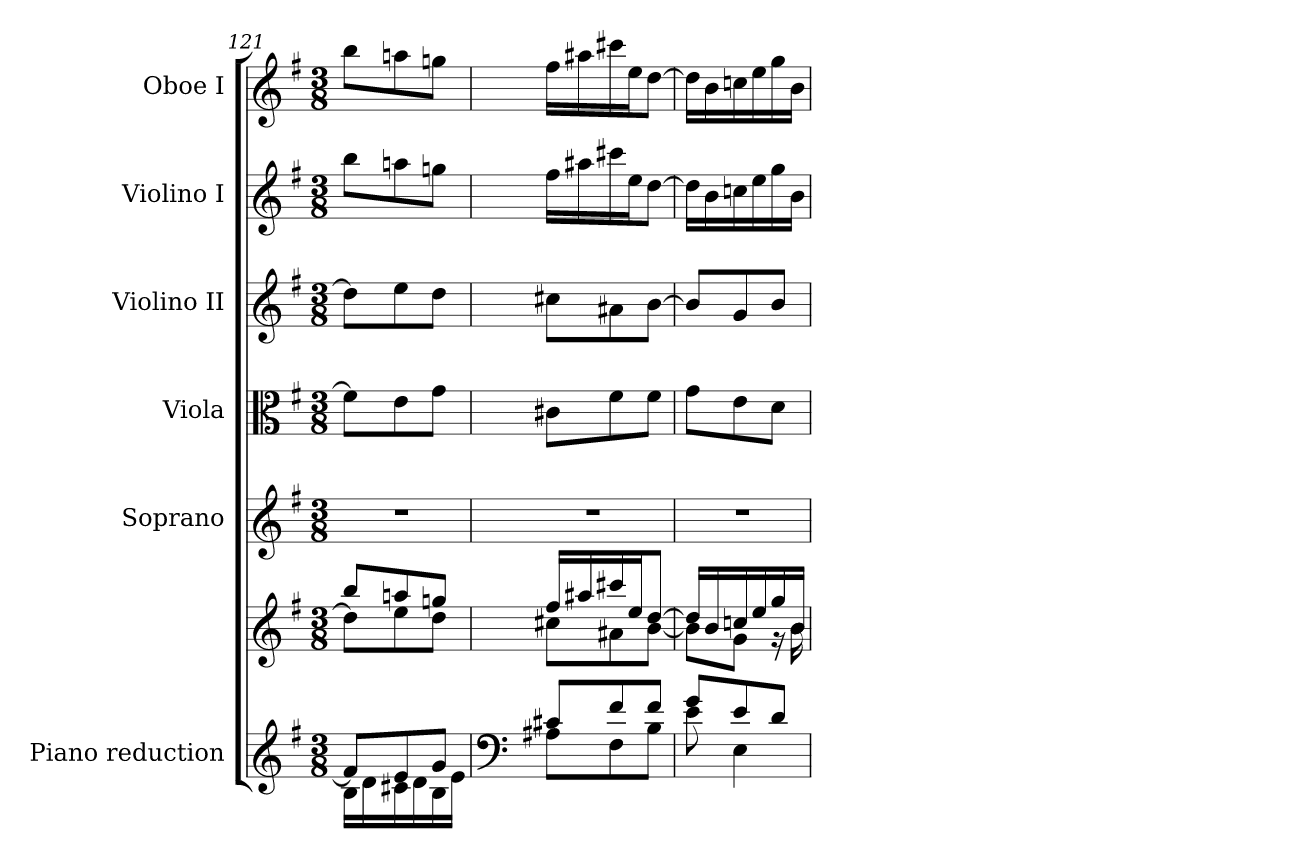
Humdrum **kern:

**kern	**kern	**kern	**kern	**kern	**kern	**kern
*part6	*part6	*part5	*part4	*part3	*part2	*part1
*staff7	*staff6	*staff5	*staff4	*staff3	*staff2	*staff1
*I"Piano reduction	*	*I"Soprano	*I"Viola	*I"Violino II	*I"Violino I	*I"Oboe I
*I'Pno	*	*	*I'Vla	*I'Vln	*I'Vln	*I'Ob
*clefG2	*clefG2	*clefG2	*clefC3	*clefG2	*clefG2	*clefG2
*k[f#]	*k[f#]	*k[f#]	*k[f#]	*k[f#]	*k[f#]	*k[f#]
*M3/8	*M3/8	*M3/8	*M3/8	*M3/8	*M3/8	*M3/8
=121	=121	=121	=121	=121	=121	=121
*^	*^	*	*	*	*	*
8f#/L]	16B\LL	8bb/L	8dd\L]	4.r	8f#\L]	8dd\L]	8bb\L	8bb\L
.	16d\	.	.	.	.	.	.	.
8e/	16c#X\	8aan/	8ee\	.	8e\	8ee\	8aan\	8aan\
.	16d\	.	.	.	.	.	.	.
8g/J	16B\	8ggn/J	8dd\J	.	8g\J	8dd\J	8ggn\J	8ggn\J
.	16e\JJ	.	.	.	.	.	.	.
=122	=122	=122	=122	=122	=122	=122	=122	=122
*clefF4	*	*	*	*	*	*	*	*
8c#X/L	8A#X\L	16ff#/LL	8cc#X\L	4.r	8c#X\L	8cc#X\L	16ff#\LL	16ff#\LL
.	.	16aa#X/	.	.	.	.	16aa#X\	16aa#X\
8f#/	8F#\	16ccc#X/	8a#X\	.	8f#\	8a#X\	16ccc#X\	16ccc#X\
.	.	16ee/J	.	.	.	.	16ee\J	16ee\J
8f#/J	8B\J	[8dd/J	[8b\J	.	8f#\J	[8b\J	[8dd\J	[8dd\J
!!LO:LB:g=z
=123	=123	=123	=123	=123	=123	=123	=123	=123
8g/L	8e\	16dd/LL]	8b\L]	4.r	8g\L	8b/L]	16dd\LL]	16dd\LL]
.	.	16b/	.	.	.	.	16b\	16b\
8e/	4E\	16ccn/	8g\J	.	8e\	8g/	16ccn\	16ccn\
.	.	16ee/	.	.	.	.	16ee\	16ee\
8d/J	.	16gg/	16r	.	8d\J	8b/J	16gg\	16gg\
.	.	16b/JJ	16b\	.	.	.	16b\JJ	16b\JJ
*v	*v	*	*	*	*	*	*	*
*	*v	*v	*	*	*	*	*
=	=	=	=	=	=	=
*-	*-	*-	*-	*-	*-	*-
